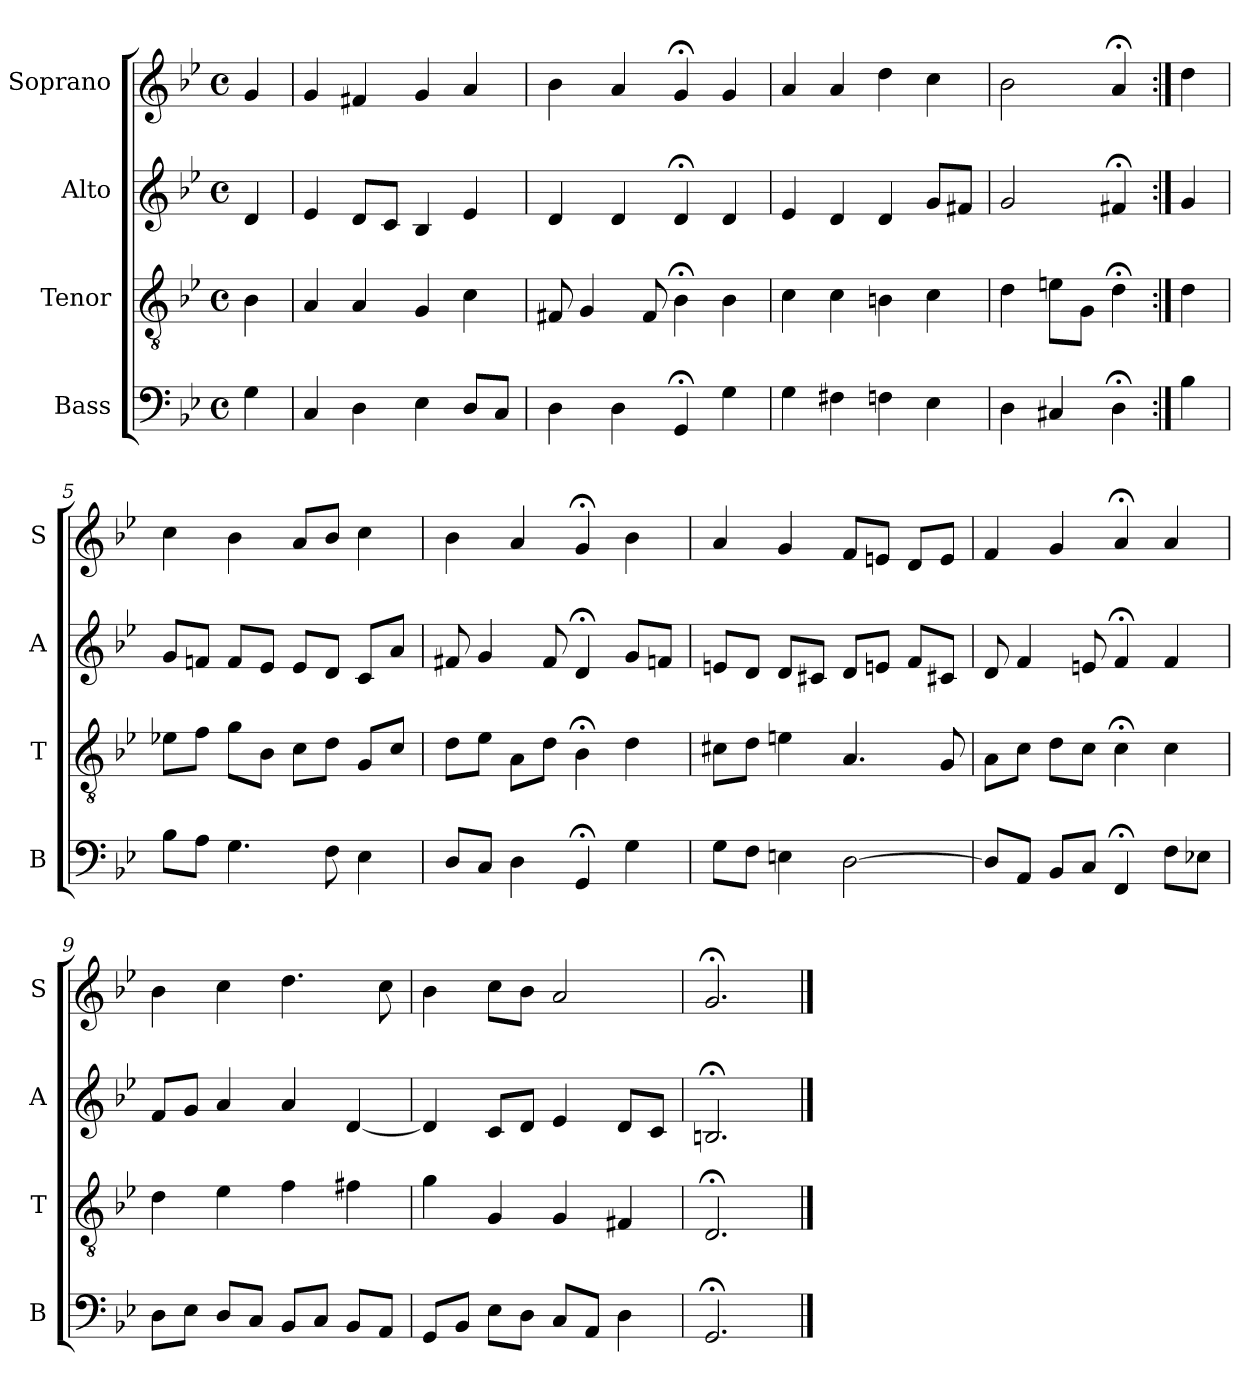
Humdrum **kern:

**kern	**kern	**kern	**kern
*part4	*part3	*part2	*part1
*staff4	*staff3	*staff2	*staff1
*I"Bass	*I"Tenor	*I"Alto	*I"Soprano
*I'B	*I'T	*I'A	*I'S
*clefF4	*clefGv2	*clefG2	*clefG2
*k[b-e-]	*k[b-e-]	*k[b-e-]	*k[b-e-]
*g:	*g:	*g:	*g:
*M4/4	*M4/4	*M4/4	*M4/4
*met(c)	*met(c)	*met(c)	*met(c)
*MM100	*MM100	*MM100	*MM100
=	=	=	=
4G	4B-	4d	4g
=1	=1	=1	=1
4C	4A	4e-	4g
4D	4A	8dL	4f#X
.	.	8cJ	.
4E-	4G	4B-	4g
8DL	4c	4e-	4a
8CJ	.	.	.
=2	=2	=2	=2
4D	8F#X	4d	4b-
.	4G	.	.
4D	.	4d	4a
.	8F#	.	.
4GG;<	4B-;<	4d;<	4g;<
4G	4B-	4d	4g
=3	=3	=3	=3
4G	4c	4e-	4a
4F#X	4c	4d	4a
4Fni	4Bni	4di	4ddi
4E-	4c	8gL	4cc
.	.	8f#XJ	.
=4	=4	=4	=4
4D	4d	2g	2b-
4C#X	8enL	.	.
.	8GJ	.	.
4D;<	4d;<	4f#X;<	4a;<
=:|!	=:|!	=:|!	=:|!
4B-	4d	4g	4dd
=5	=5	=5	=5
8B-L	8e-XL	8gL	4cc
8AJ	8fJ	8fnJ	.
4.G	8gL	8fL	4b-
.	8B-J	8e-J	.
.	8cL	8e-L	8aL
8F	8dJ	8dJ	8b-J
4E-	8GL	8cL	4cc
.	8cJ	8aJ	.
=6	=6	=6	=6
8DL	8dL	8f#X	4b-
8CJ	8e-J	4g	.
4D	8AL	.	4a
.	8dJ	8f#	.
4GG;<	4B-;<	4d;<	4g;<
4G	4d	8gL	4b-
.	.	8fnJ	.
=7	=7	=7	=7
8GL	8c#XL	8enL	4a
8FJ	8dJ	8dJ	.
4En	4en	8dL	4g
.	.	8c#XJ	.
[2D	4.A	8dL	8fL
.	.	8enJ	8enJ
.	.	8fL	8dL
.	8G	8c#XJ	8eJ
=8	=8	=8	=8
8DL]	8AL	8d	4f
8AAJ	8cJ	4f	.
8BB-L	8dL	.	4g
8CJ	8cJ	8en	.
4FF;<	4c;<	4f;<	4a;<
8FL	4c	4f	4a
8E-XJ	.	.	.
=9	=9	=9	=9
8DL	4d	8fL	4b-
8E-J	.	8gJ	.
8DL	4e-	4a	4cc
8CJ	.	.	.
8BB-L	4f	4a	4.dd
8CJ	.	.	.
8BB-L	4f#X	[4d	.
8AAJ	.	.	8cc
=10	=10	=10	=10
8GGL	4g	4d]	4b-
8BB-J	.	.	.
8E-L	4G	8cL	8ccL
8DJ	.	8dJ	8b-J
8CL	4G	4e-	2a
8AAJ	.	.	.
4D	4F#X	8dL	.
.	.	8cJ	.
=11	=11	=11	=11
2.GG;<	2.D;<	2.Bn;<	2.g;<
==	==	==	==
*-	*-	*-	*-
